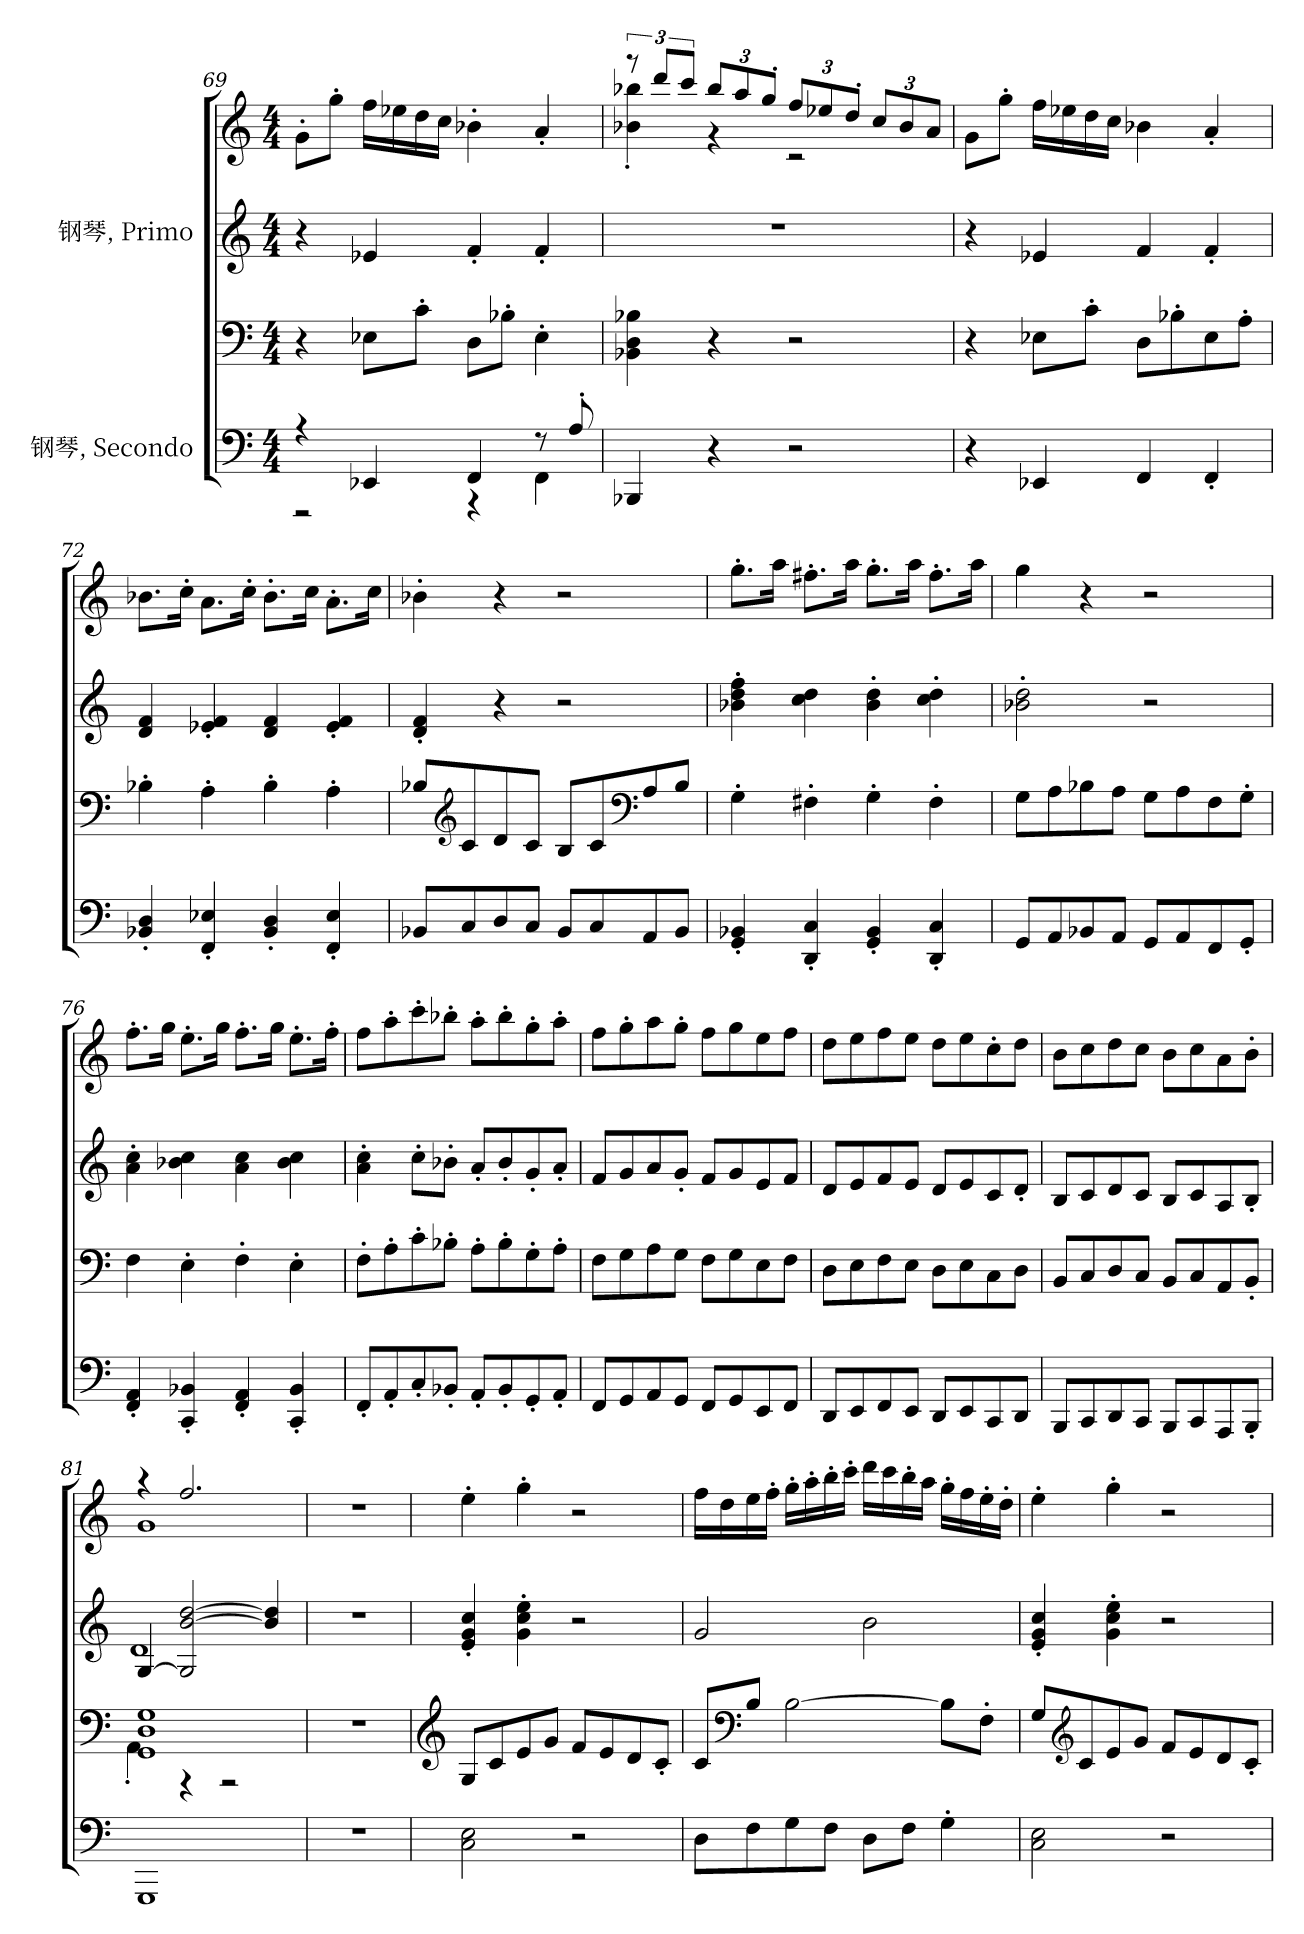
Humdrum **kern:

**kern	**kern	**kern	**kern
*part2	*part2	*part1	*part1
*staff4	*staff3	*staff2	*staff1
*I"钢琴, Secondo	*	*I"钢琴, Primo	*
*clefF4	*clefF4	*clefG2	*clefG2
*k[]	*k[]	*k[]	*k[]
*M4/4	*M4/4	*M4/4	*M4/4
=69	=69	=69	=69
*^	*	*	*
4r	2r	4r	4r	8g'\L
.	.	.	.	8gg'\J
4EE-X/	.	8E-X\L	4e-X/	16ff\LL
.	.	.	.	16ee-X\
.	.	8c'\J	.	16dd\
.	.	.	.	16cc\JJ
4FF/	4r	8D\L	4f'/	4b-X'\
.	.	8B-X'\J	.	.
8r	4FF\	4E-'\	4f'/	4a'/
8A'/	.	.	.	.
*v	*v	*	*	*
!!LO:PB:g=z
=70	=70	=70	=70
*	*	*	*^
4BBB-X/	4BB-X\ 4D\ 4B-X\	1r	12r	4b-X\' 4bb-X\'
.	.	.	12ddd/L	.
.	.	.	12ccc/J	.
*	*	*	*Xbrackettup	*
4r	4r	.	12bb-/L	4r
.	.	.	12aa/	.
.	.	.	12gg'/J	.
2r	2r	.	12ff/L	2r
.	.	.	12ee-X/	.
.	.	.	12dd'/J	.
.	.	.	12cc/L	.
.	.	.	12b-/	.
.	.	.	12a/J	.
*	*	*	*v	*v
=71	=71	=71	=71
4r	4r	4r	8g\L
.	.	.	8gg'\J
4EE-X/	8E-X\L	4e-X/	16ff\LL
.	.	.	16ee-X\
.	8c'\J	.	16dd\
.	.	.	16cc\JJ
4FF/	8D\L	4f/	4b-X\
.	8B-X'\	.	.
4FF'/	8E-\	4f'/	4a'/
.	8A'\J	.	.
=72	=72	=72	=72
4BB-X/' 4D/'	4B-X'\	4d/ 4f/	8.b-X\L
.	.	.	16cc'\Jk
4FF/' 4E-X/'	4A'\	4e-X/' 4f/'	8.a\L
.	.	.	16cc'\Jk
4BB-/' 4D/'	4B-'\	4d/ 4f/	8.b-'\L
.	.	.	16cc\Jk
4FF/' 4E-/'	4A'\	4e-/' 4f/'	8.a'\L
.	.	.	16cc\Jk
!!LO:LB:g=z
=73	=73	=73	=73
8BB-X/L	8B-X/L	4d/' 4f/'	4b-X'\
*	*clefG2	*	*
8C/	8c/	.	.
8D/	8d/	4r	4r
8C/J	8c/J	.	.
8BB-/L	8B-/L	2r	2r
8C/	8c/	.	.
*	*clefF4	*	*
8AA/	8A/	.	.
8BB-/J	8B-/J	.	.
=74	=74	=74	=74
4GG/' 4BB-X/'	4G'\	4b-X\' 4dd\' 4ff\'	8.gg'\L
.	.	.	16aa\Jk
4DD/' 4C/'	4F#X'\	4cc\ 4dd\	8.ff#X'\L
.	.	.	16aa\Jk
4GG/' 4BB-/'	4G'\	4b-\' 4dd\'	8.gg'\L
.	.	.	16aa\Jk
4DD/' 4C/'	4F#'\	4cc\' 4dd\'	8.ff#'\L
.	.	.	16aa\Jk
=75	=75	=75	=75
8GG/L	8G\L	2b-X\' 2dd\'	4gg\
8AA/	8A\	.	.
8BB-X/	8B-X\	.	4r
8AA/J	8A\J	.	.
8GG/L	8G\L	2r	2r
8AA/	8A\	.	.
8FF/	8F\	.	.
8GG'/J	8G'\J	.	.
!!LO:LB:g=z
=76	=76	=76	=76
4FF/' 4AA/'	4F\	4a\' 4cc\'	8.ff'\L
.	.	.	16gg\Jk
4CC/' 4BB-X/'	4E'\	4b-X\ 4cc\	8.ee'\L
.	.	.	16gg\Jk
4FF/' 4AA/'	4F'\	4a\ 4cc\	8.ff'\L
.	.	.	16gg\Jk
4CC/' 4BB-/'	4E'\	4b-\ 4cc\	8.ee'\L
.	.	.	16ff'\Jk
=77	=77	=77	=77
8FF'/L	8F'\L	4a\' 4cc\'	8ff\L
8AA'/	8A'\	.	8aa'\
8C'/	8c'\	8cc'\L	8ccc'\
8BB-X'/J	8B-X'\J	8b-X'\J	8bb-X'\J
8AA'/L	8A'\L	8a'/L	8aa'\L
8BB-'/	8B-'\	8b-'/	8bb-'\
8GG'/	8G'\	8g'/	8gg'\
8AA'/J	8A'\J	8a'/J	8aa'\J
=78	=78	=78	=78
8FF/L	8F\L	8f/L	8ff\L
8GG/	8G\	8g/	8gg'\
8AA/	8A\	8a/	8aa\
8GG/J	8G\J	8g'/J	8gg'\J
8FF/L	8F\L	8f/L	8ff\L
8GG/	8G\	8g/	8gg\
8EE/	8E\	8e/	8ee\
8FF/J	8F\J	8f/J	8ff\J
=79	=79	=79	=79
8DD/L	8D\L	8d/L	8dd\L
8EE/	8E\	8e/	8ee\
8FF/	8F\	8f/	8ff\
8EE/J	8E\J	8e/J	8ee\J
8DD/L	8D\L	8d/L	8dd\L
8EE/	8E\	8e/	8ee\
8CC/	8C\	8c/	8cc'\
8DD/J	8D\J	8d'/J	8dd\J
!!LO:PB:g=z
=80	=80	=80	=80
8BBB/L	8BB/L	8B/L	8b\L
8CC/	8C/	8c/	8cc\
8DD/	8D/	8d/	8dd\
8CC/J	8C/J	8c/J	8cc\J
8BBB/L	8BB/L	8B/L	8b\L
8CC/	8C/	8c/	8cc\
8AAA/	8AA/	8A/	8a\
8BBB'/J	8BB'/J	8B'/J	8b'\J
=81	=81	=81	=81
*	*^	*^	*^
1GGG	1GG 1D 1G	4AA'\	[4G/	1d	4r	1g
.	.	4r	2G/] [2b/ [2dd/	.	2.ff/	.
.	.	2r	.	.	.	.
.	.	.	4b/] 4dd/]	.	.	.
*	*v	*v	*	*	*	*
*	*	*v	*v	*	*
*	*	*	*v	*v
=82	=82	=82	=82
1r	1r	1r	1r
=83	=83	=83	=83
*	*clefG2	*	*
2C\ 2E\	8G/L	4e/' 4g/' 4cc/'	4ee'\
.	8c/	.	.
.	8e/	4g\' 4cc\' 4ee\'	4gg'\
.	8g/J	.	.
2r	8f/L	2r	2r
.	8e/	.	.
.	8d/	.	.
.	8c'/J	.	.
!!LO:LB:g=z
=84	=84	=84	=84
8D\L	8c/L	2g/	16ff\LL
.	.	.	16dd\
*	*clefF4	*	*
8F\	8B/J	.	16ee\
.	.	.	16ff'\JJ
8G\	[2B\	.	16gg'\LL
.	.	.	16aa'\
8F\J	.	.	16bb'\
.	.	.	16ccc'\JJ
8D\L	.	2b\	16ddd\LL
.	.	.	16ccc\
8F\J	.	.	16bb'\
.	.	.	16aa\JJ
4G'\	8B\L]	.	16gg'\LL
.	.	.	16ff\
.	8F'\J	.	16ee'\
.	.	.	16dd'\JJ
=85	=85	=85	=85
2C\ 2E\	8G/L	4e/' 4g/' 4cc/'	4ee'\
*	*clefG2	*	*
.	8c/	.	.
.	8e/	4g\' 4cc\' 4ee\'	4gg'\
.	8g/J	.	.
2r	8f/L	2r	2r
.	8e/	.	.
.	8d/	.	.
.	8c'/J	.	.
=	=	=	=
*-	*-	*-	*-
